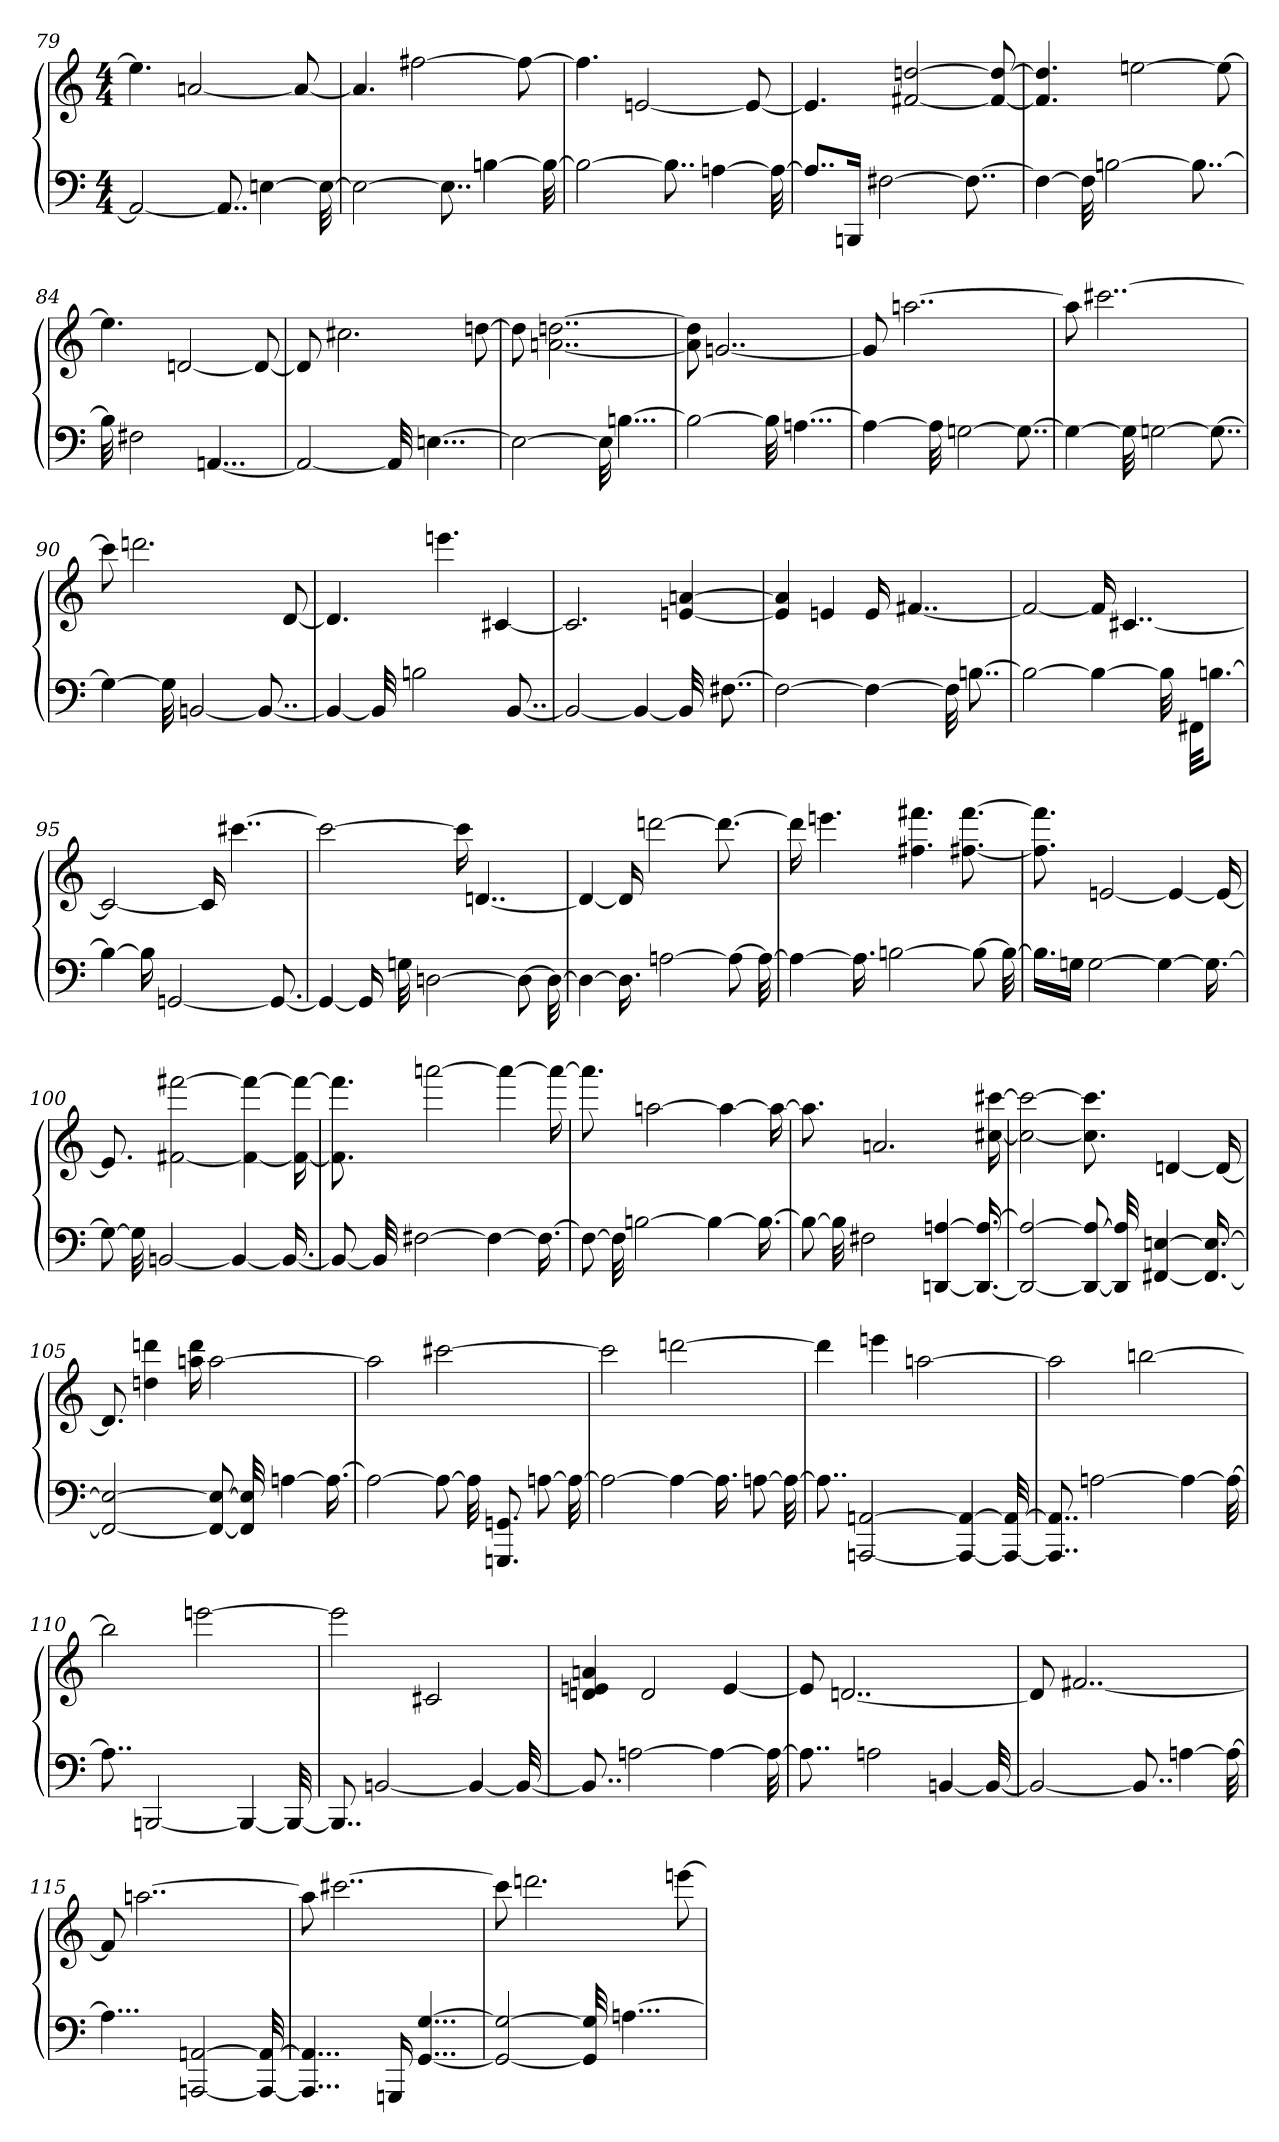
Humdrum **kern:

**kern	**kern
*part2	*part1
*staff2	*staff1
*clefF4	*clefG2
*M4/4	*M4/4
=79	=79
2AA_	4.ee]
.	[2an
8..AA]	.
[4En	.
.	8a_
32E_	.
=80	=80
2E_	4.a]
.	[2ff#X
8..E]	.
[4Bn	.
.	8ff#_
32B_	.
=81	=81
2B_	4.ff#]
.	[2en
8..B]	.
[4An	.
.	8e_
32A_	.
=82	=82
8..A/L]	4.e]
16BBBn/Jk	.
[2F#X	.
.	[2ddn [2f#X
8..F#_	.
.	8dd_ 8f#_
=83	=83
4F#_	4.dd] 4.f#]
32F#]	.
[2Bn	.
.	[2een
8..B_	.
.	8ee_
=84	=84
32B]	4.ee]
2F#X	.
.	[2dn
[4...AAn	.
.	8d_
=85	=85
2AA_	8d]
.	2.cc#X
32AA]	.
[4...En	.
.	[8ddn
=86	=86
2E_	8dd]
.	[2..an [2..ddn
32E]	.
[4...Bn	.
=87	=87
2B_	8a] 8dd]
.	[2..gn
32B]	.
[4...An	.
=88	=88
4A_	8g]
.	[2..aan
32A]	.
[2Gn	.
8..G_	.
=89	=89
4G_	8aa]
.	[2..ccc#X
32G]	.
[2Gn	.
8..G_	.
=90	=90
4G_	8ccc#]
.	2.dddn
32G]	.
[2BBn	.
8..BB_	.
.	[8d
=91	=91
4BB_	4.d]
32BB]	.
2Bn	.
.	4.eeen
.	[4c#X
[8..BB	.
=92	=92
2BB_	2.c#]
4BB_	.
32BB]	[4en [4an
[8..F#X	.
=93	=93
2F#_	4e] 4a]
.	4en
4F#_	16e
.	[4..f#X
32F#]	.
[8..Bn	.
=94	=94
2B_	2f#_
4B_	16f#]
.	[4..c#X
32B]	.
32FF#X\KKL	.
[8.Bn\J	.
=95	=95
4B_	2c#_
16B]	.
[2GGn	.
.	16c#]
.	[4..ccc#X
8.GG_	.
=96	=96
4GG_	2ccc#_
16GG]	.
32Gn	.
[2Dn	.
.	16ccc#]
.	[4..dn
8D_	.
32D_	.
=97	=97
4D_	4d_
16.D]	16d]
.	[2dddn
[2An	.
.	8.ddd_
8A_	.
32A_	.
=98	=98
4A_	16ddd]
.	4.eeen
16.A]	.
[2Bn	.
.	4.ff#X 4.fff#X
.	[8.fff# [8.ff#X
8B_	.
32B_	.
=99	=99
16.B\LL]	8.fff#] 8.ff#]
16Gn\JJ	.
[2G	.
.	[2en
4G_	.
.	4e_
16.G_	.
.	16e_
=100	=100
8G_	8.e]
32G]	.
[2BBn	.
.	[2f#X [2fff#X
4BB_	.
.	4f#_ 4fff#_
16.BB_	.
.	16f#_ 16fff#_
=101	=101
8BB_	8.f#] 8.fff#]
32BB]	.
[2F#X	.
.	[2aaan
4F#_	.
.	4aaa_
16.F#_	.
.	16aaa_
=102	=102
8F#_	8.aaa]
32F#]	.
[2Bn	.
.	[2aan
4B_	.
.	4aa_
16.B_	.
.	16aa_
=103	=103
8B_	8.aa]
32B]	.
2F#X	.
.	2.an
[4DDn [4An	.
16.DD_ 16.A_	.
.	[16cc#X [16ccc#X
=104	=104
2DD_ 2A_	2cc#_ 2ccc#_
8DD_ 8A_	8.cc#] 8.ccc#]
32DD] 32A]	.
[4FF#X [4En	.
.	[4dn
16.FF#_ 16.E_	.
.	16d_
=105	=105
2FF#_ 2E_	8.d]
.	4dddn 4ddn
.	16ddd 16aan
8FF#_ 8E_	[2aa
32FF#] 32E]	.
[4An	.
16.A_	.
=106	=106
2A_	2aa]
8A_	[2ccc#X
32A]	.
8.GGGn 8.GGn	.
[8An	.
32A_	.
=107	=107
2A_	2ccc#]
4A_	[2dddn
16.A]	.
[8An	.
32A_	.
=108	=108
8..A]	4ddd]
[2AAn [2AAAn	.
.	4eeen
.	[2aan
4AA_ 4AAA_	.
32AA_ 32AAA_	.
=109	=109
8..AA] 8..AAA]	2aa]
[2An	.
.	[2bbn
4A_	.
32A_	.
=110	=110
8..A]	2bb]
[2BBBn	.
.	[2eeen
4BBB_	.
32BBB_	.
=111	=111
8..BBB]	2eee]
[2BBn	.
.	2c#X
4BB_	.
32BB_	.
=112	=112
8..BB]	4dn 4en 4an
[2An	.
.	2d
4A_	.
.	[4e
32A_	.
=113	=113
8..A]	8e]
.	[2..dn
2An	.
[4BBn	.
32BB_	.
=114	=114
2BB_	8d]
.	[2..f#X
8..BB]	.
[4An	.
32A_	.
=115	=115
4...A]	8f#]
.	[2..aan
[2AAAn [2AAn	.
32AAA_ 32AA_	.
=116	=116
4...AAA] 4...AA]	8aa]
.	[2..ccc#X
16GGGn	.
[4...GG [4...G	.
=117	=117
2GG_ 2G_	8ccc#]
.	2.dddn
32GG] 32G]	.
[4...An	.
.	[8eeen
=	=
*-	*-
